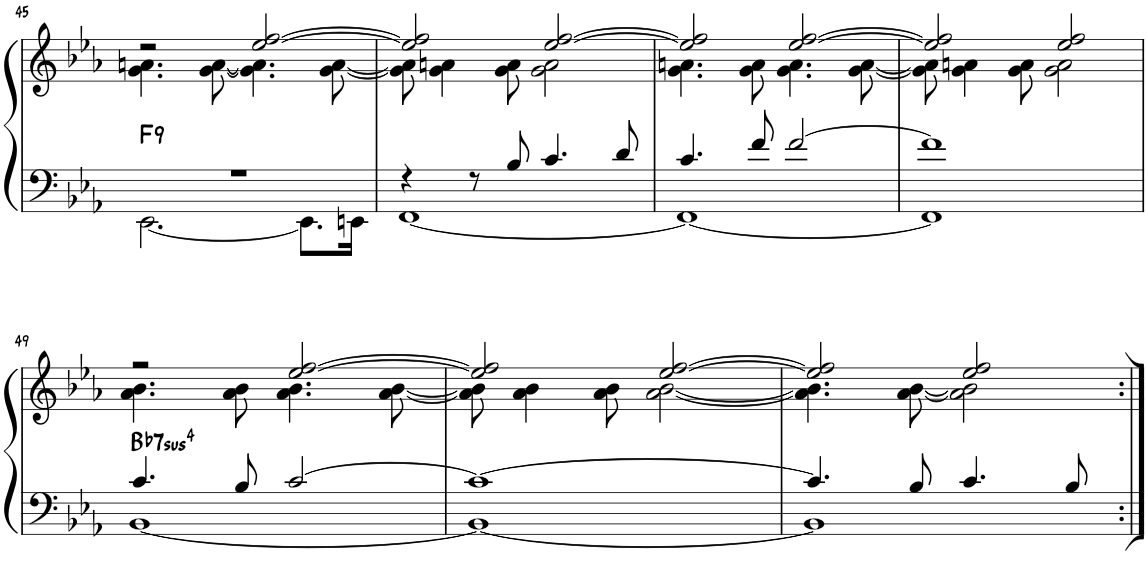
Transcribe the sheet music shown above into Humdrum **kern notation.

**kern	**kern	**harte
*part1	*part1	*part1
*staff2	*staff1	*
*I"Piano	*	*
*I'Pia.	*	*
!!LO:PB:g=z
*clefF4	*clefG2	*
*k[b-e-a-]	*k[b-e-a-]	*
*M4/4	*M4/4	*
=45	=45	=45
*^	*^	*
!	!	!	!	!LO:H:kt=9
1r	[2.EE-\	2r	4.g\ 4.an\	F:9
.	.	.	[8g\ [8a\	.
.	.	[2ee-/ [2ff/	4.g\] 4.a\]	.
.	8.EE-\L]	.	.	.
.	.	.	[8g\ [8a\	.
.	16EEn\Jk	.	.	.
=46	=46	=46	=46	=46
4r	[1FF	2ee-/] 2ff/]	8g\] 8a\]	.
.	.	.	4g\ 4an\	.
8r	.	.	.	.
8B-/	.	.	8g\ 8a\	.
4.c/	.	[2ee-/ [2ff/	2g\ 2a\	.
8d/	.	.	.	.
=47	=47	=47	=47	=47
4.c/	1FF_	2ee-/] 2ff/]	4.g\ 4.an\	.
8f/	.	.	8g\ 8a\	.
[2f/	.	[2ee-/ [2ff/	4.g\ 4.a\	.
.	.	.	[8g\ [8a\	.
=48	=48	=48	=48	=48
1f]	1FF]	2ee-/] 2ff/]	8g\] 8a\]	.
.	.	.	4g\ 4an\	.
.	.	.	8g\ 8a\	.
.	.	2ee-/ 2ff/	2g\ 2a\	.
!!LO:LB:g=z	!!
=49	=49	=49	=49	=49
!	!	!	!	!LO:H:kt=74
4.c/	[1BB-	2r	4.a-\ 4.b-\	Bb:sus4(7)
8B-/	.	.	8a-\ 8b-\	.
[2c/	.	[2ee-/ [2ff/	4.a-\ 4.b-\	.
.	.	.	[8a-\ [8b-\	.
=50	=50	=50	=50	=50
1c_	1BB-_	2ee-/] 2ff/]	8a-\] 8b-\]	.
.	.	.	4a-\ 4b-\	.
.	.	.	8a-\ 8b-\	.
.	.	[2ee-/ [2ff/	[2a-\ [2b-\	.
=51	=51	=51	=51	=51
4.c/]	1BB-]	2ee-/] 2ff/]	4.a-\] 4.b-\]	.
8B-/	.	.	[8a-\ [8b-\	.
4.c/	.	2ee-/ 2ff/	2a-\] 2b-\]	.
8B-/	.	.	.	.
*v	*v	*	*	*
*	*v	*v	*
=:|!	=:|!	=:|!
*-	*-	*-
